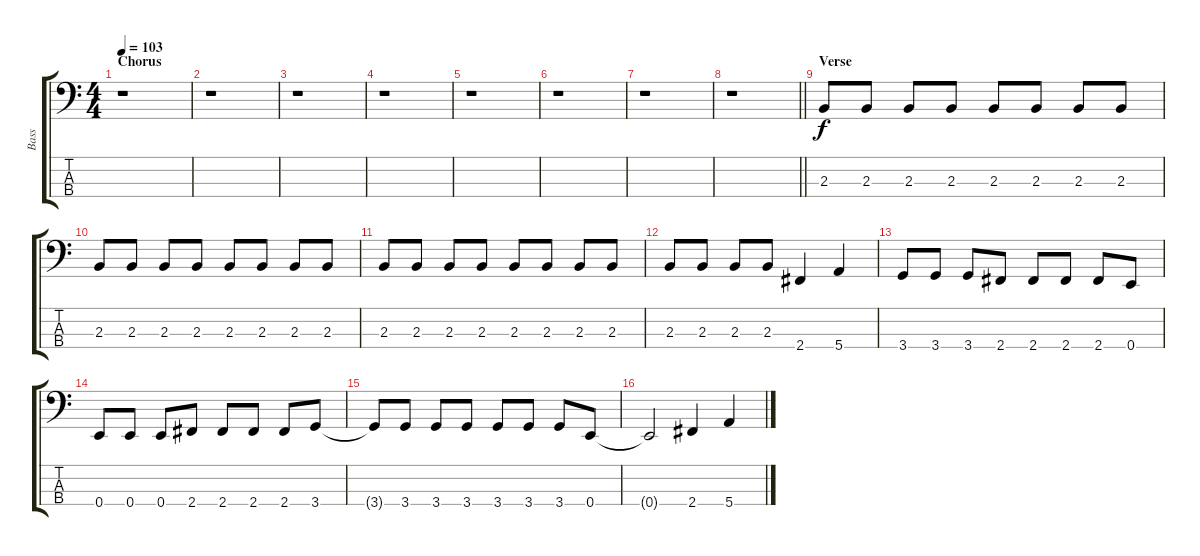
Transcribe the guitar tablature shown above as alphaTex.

\track ("Bass" "Bass") {instrument electricbassfinger}
\staff {score tabs}
\tuning (G2 D2 A1 E1) {hide}
\ts (4 4)
\section ("" "Chorus")
\tempo 103
\clef f4
\ks c
r.1{dy f} |
r.1 |
r.1 |
r.1 |
r.1 |
r.1 |
r.1 |
\barLineRight lightlight
r.1 |
\section ("" "Verse")
2.3.8 2.3.8 2.3.8 2.3.8 2.3.8 2.3.8 2.3.8 2.3.8 |
2.3.8 2.3.8 2.3.8 2.3.8 2.3.8 2.3.8 2.3.8 2.3.8 |
2.3.8 2.3.8 2.3.8 2.3.8 2.3.8 2.3.8 2.3.8 2.3.8 |
2.3.8 2.3.8 2.3.8 2.3.8 2.4.4 5.4.4 |
3.4.8 3.4.8 3.4.8 2.4.8 2.4.8 2.4.8 2.4.8 0.4.8 |
0.4.8 0.4.8 0.4.8 2.4.8 2.4.8 2.4.8 2.4.8 3.4.8 |
3.4{t}.8 3.4.8 3.4.8 3.4.8 3.4.8 3.4.8 3.4.8 0.4.8 |
0.4{t}.2 2.4.4 5.4.4
